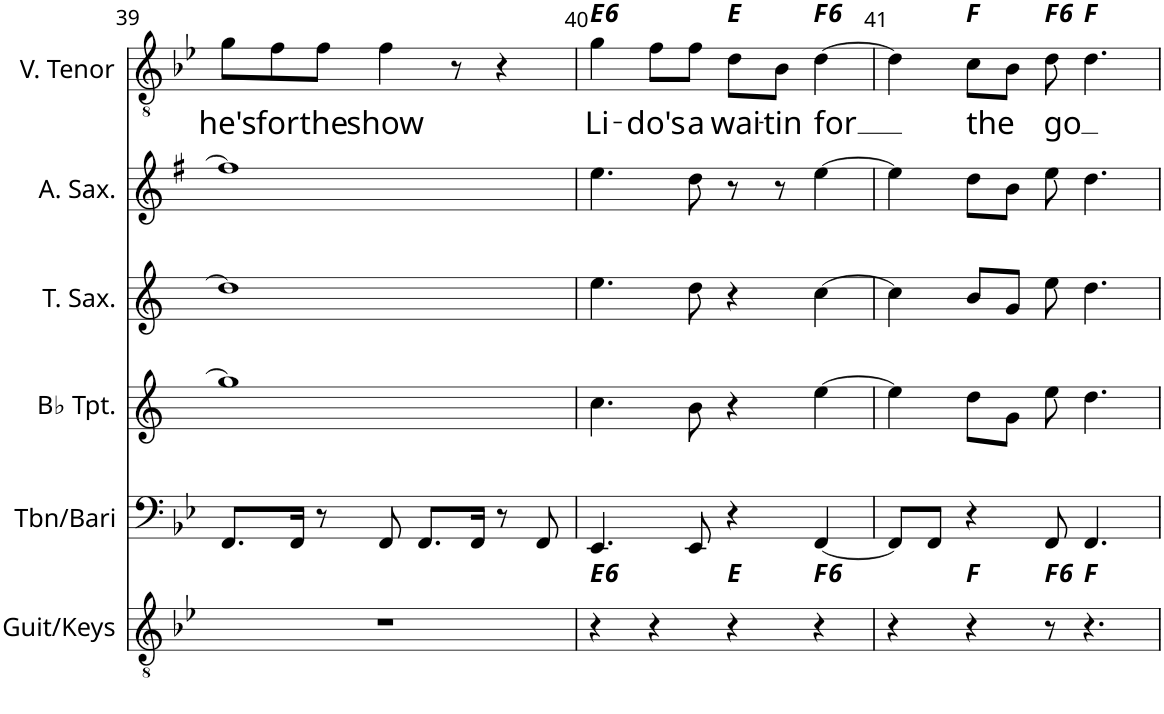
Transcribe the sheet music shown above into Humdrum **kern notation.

**kern	**harte	**kern	**kern	**kern	**kern	**kern	**text	**harte
*part6	*part6	*part5	*part4	*part3	*part2	*part1	*part1	*part1
*staff6	*	*staff5	*staff4	*staff3	*staff2	*staff1	*staff1	*
*I"Guit/Keys	*	*I"Tbn/Bari	*I"Bb Trumpet	*I"Tenor Saxophone	*I"Alto Saxophone	*I"V. Tenor	*	*
*I'Guit/Keys	*	*I'Tbn/Bari	*I'Bb Tpt.	*I'T. Sax.	*I'A. Sax.	*I'V. Tenor	*	*
!!LO:PB:g=z
*clefGv2	*	*clefF4	*clefG2	*clefG2	*clefG2	*clefGv2	*	*
*	*	*	*Trd1c2	*Trd8c14	*Trd5c9	*	*	*
*k[b-e-]	*	*k[b-e-]	*k[]	*k[]	*k[f#]	*k[b-e-]	*	*
*M4/4	*	*M4/4	*M4/4	*M4/4	*M4/4	*M4/4	*	*
=39	=39	=39	=39	=39	=39	=39	=39	=39
!	!	!	!	!	!	!	!LO:LY:b	!
1r	.	8.FF/L	1gg]	1dd]	1ff#]	8g\L	he's	.
!	!	!	!	!	!	!	!LO:LY:b	!
.	.	.	.	.	.	8f\	for	.
.	.	16FF/Jk	.	.	.	.	.	.
!	!	!	!	!	!	!	!LO:LY:b	!
.	.	8r	.	.	.	8f\J	the	.
!	!	!	!	!	!	!	!LO:LY:b	!
.	.	8FF/	.	.	.	4f\	show	.
.	.	8.FF/L	.	.	.	.	.	.
.	.	.	.	.	.	8r	.	.
.	.	16FF/Jk	.	.	.	.	.	.
.	.	8r	.	.	.	4r	.	.
.	.	8FF/	.	.	.	.	.	.
=40	=40	=40	=40	=40	=40	=40	=40	=40
!	!LO:H:kt=6	!	!	!	!	!	!LO:LY:b	!LO:H:kt=6
4r	E:maj6	4.EE-/	4.cc\	4.ee\	4.ee\	4g\	Li-	E:maj6
!	!	!	!	!	!	!	!LO:LY:b	!
4r	.	.	.	.	.	8f\L	-do's	.
!	!	!	!	!	!	!	!LO:LY:b	!
.	.	8EE-/	8b\	8dd\	8dd\	8f\J	a	.
!	!	!	!	!	!	!	!LO:LY:b	!
4r	E:maj	4r	4r	4r	8r	8d\L	wai-	E:maj
!	!	!	!	!	!	!	!LO:LY:b	!
.	.	.	.	.	8r	8B-\J	-tin	.
!	!LO:H:kt=6	!	!	!	!	!	!LO:LY:b	!LO:H:kt=6
4r	F:maj6	[4FF/	[4ee\	[4cc\	[4ee\	[4d\	for	F:maj6
=41	=41	=41	=41	=41	=41	=41	=41	=41
4r	.	8FF/L]	4ee\]	4cc\]	4ee\]	4d\]	.	.
.	.	8FF/J	.	.	.	.	.	.
!	!	!	!	!	!	!	!LO:LY:b	!
4r	F:maj	4r	8dd\L	8b/L	8dd\L	8c\L	the	F:maj
.	.	.	8g\J	8g/J	8b\J	8B-\J	.	.
!	!LO:H:kt=6	!	!	!	!	!	!LO:LY:b	!LO:H:kt=6
8r	F:maj6	8FF/	8ee\	8ee\	8ee\	8d\	go	F:maj6
4.r	F:maj	4.FF/	4.dd\	4.dd\	4.dd\	4.d\	.	F:maj
=	=	=	=	=	=	=	=	=
*-	*-	*-	*-	*-	*-	*-	*-	*-
